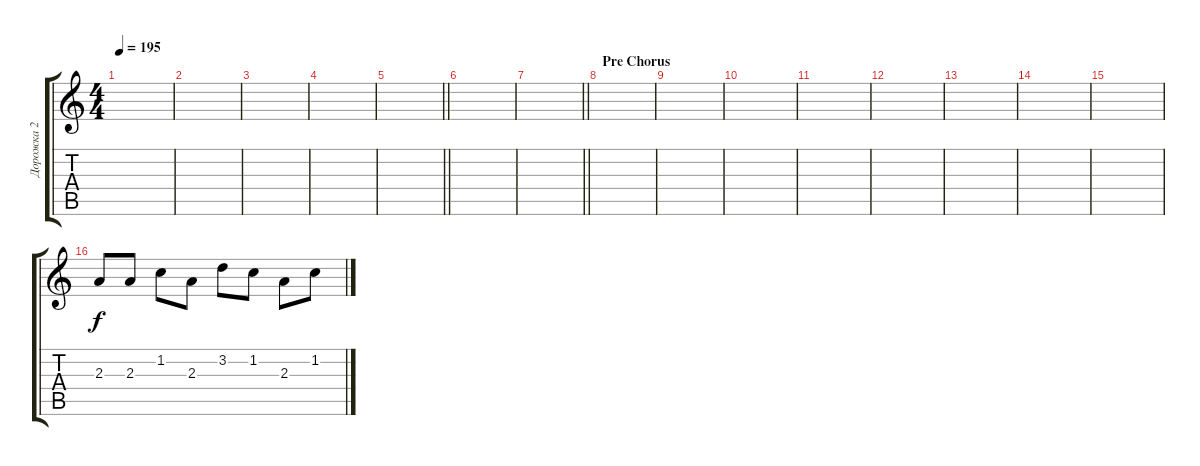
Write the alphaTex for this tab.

\track ("Дорожка 2" "Дорожка 2") {instrument distortionguitar}
\staff {score tabs}
\tuning (E4 B3 G3 D3 A2 E2) {hide}
\ts (4 4)
\tempo 195
\clef g2
\ks c
|
|
|
|
\barLineRight lightlight
|
|
\barLineRight lightlight
|
\section ("" "Pre Chorus")
|
|
|
|
|
|
|
|
2.3.8 2.3.8 1.2.8 2.3.8 3.2.8 1.2.8 2.3.8 1.2.8
